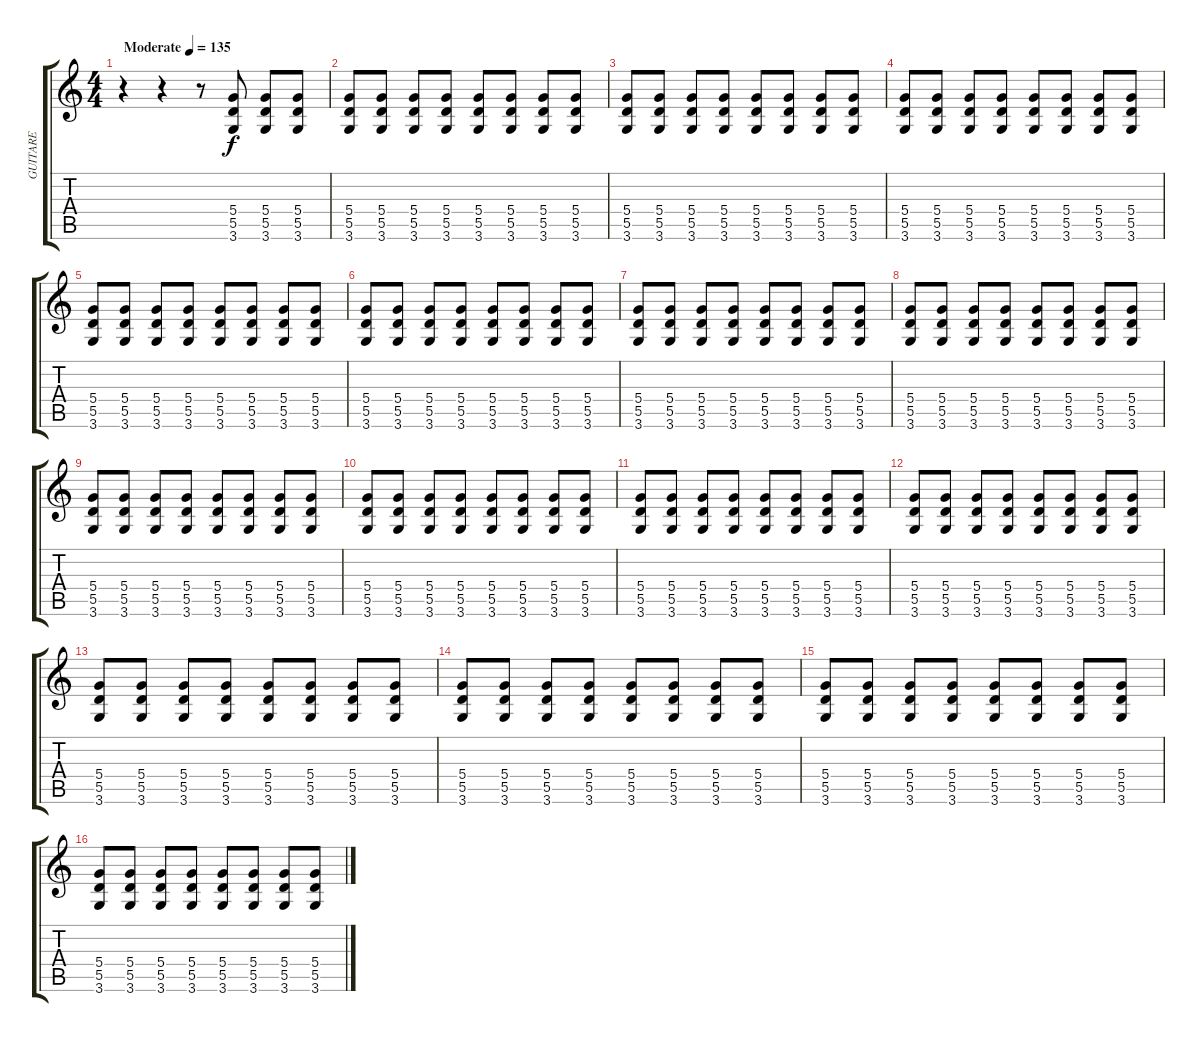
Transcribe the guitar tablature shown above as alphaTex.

\track ("GUITARE" "GUITARE") {instrument distortionguitar}
\staff {score tabs}
\tuning (E4 B3 G3 D3 A2 E2) {hide}
\ts (4 4)
\tempo (135 "Moderate")
\clef g2
\ks c
r.4{dy f instrument distortionguitar} r.4 r.8 (5.4 5.5 3.6).8 (5.4 5.5 3.6).8 (5.4 5.5 3.6).8 |
(5.4 5.5 3.6).8 (5.4 5.5 3.6).8 (5.4 5.5 3.6).8 (5.4 5.5 3.6).8 (5.4 5.5 3.6).8 (5.4 5.5 3.6).8 (5.4 5.5 3.6).8 (5.4 5.5 3.6).8 |
(5.4 5.5 3.6).8 (5.4 5.5 3.6).8 (5.4 5.5 3.6).8 (5.4 5.5 3.6).8 (5.4 5.5 3.6).8 (5.4 5.5 3.6).8 (5.4 5.5 3.6).8 (5.4 5.5 3.6).8 |
(5.4 5.5 3.6).8 (5.4 5.5 3.6).8 (5.4 5.5 3.6).8 (5.4 5.5 3.6).8 (5.4 5.5 3.6).8 (5.4 5.5 3.6).8 (5.4 5.5 3.6).8 (5.4 5.5 3.6).8 |
(5.4 5.5 3.6).8 (5.4 5.5 3.6).8 (5.4 5.5 3.6).8 (5.4 5.5 3.6).8 (5.4 5.5 3.6).8 (5.4 5.5 3.6).8 (5.4 5.5 3.6).8 (5.4 5.5 3.6).8 |
(5.4 5.5 3.6).8 (5.4 5.5 3.6).8 (5.4 5.5 3.6).8 (5.4 5.5 3.6).8 (5.4 5.5 3.6).8 (5.4 5.5 3.6).8 (5.4 5.5 3.6).8 (5.4 5.5 3.6).8 |
(5.4 5.5 3.6).8 (5.4 5.5 3.6).8 (5.4 5.5 3.6).8 (5.4 5.5 3.6).8 (5.4 5.5 3.6).8 (5.4 5.5 3.6).8 (5.4 5.5 3.6).8 (5.4 5.5 3.6).8 |
(5.4 5.5 3.6).8 (5.4 5.5 3.6).8 (5.4 5.5 3.6).8 (5.4 5.5 3.6).8 (5.4 5.5 3.6).8 (5.4 5.5 3.6).8 (5.4 5.5 3.6).8 (5.4 5.5 3.6).8 |
(5.4 5.5 3.6).8 (5.4 5.5 3.6).8 (5.4 5.5 3.6).8 (5.4 5.5 3.6).8 (5.4 5.5 3.6).8 (5.4 5.5 3.6).8 (5.4 5.5 3.6).8 (5.4 5.5 3.6).8 |
(5.4 5.5 3.6).8 (5.4 5.5 3.6).8 (5.4 5.5 3.6).8 (5.4 5.5 3.6).8 (5.4 5.5 3.6).8 (5.4 5.5 3.6).8 (5.4 5.5 3.6).8 (5.4 5.5 3.6).8 |
(5.4 5.5 3.6).8 (5.4 5.5 3.6).8 (5.4 5.5 3.6).8 (5.4 5.5 3.6).8 (5.4 5.5 3.6).8 (5.4 5.5 3.6).8 (5.4 5.5 3.6).8 (5.4 5.5 3.6).8 |
(5.4 5.5 3.6).8 (5.4 5.5 3.6).8 (5.4 5.5 3.6).8 (5.4 5.5 3.6).8 (5.4 5.5 3.6).8 (5.4 5.5 3.6).8 (5.4 5.5 3.6).8 (5.4 5.5 3.6).8 |
(5.4 5.5 3.6).8 (5.4 5.5 3.6).8 (5.4 5.5 3.6).8 (5.4 5.5 3.6).8 (5.4 5.5 3.6).8 (5.4 5.5 3.6).8 (5.4 5.5 3.6).8 (5.4 5.5 3.6).8 |
(5.4 5.5 3.6).8 (5.4 5.5 3.6).8 (5.4 5.5 3.6).8 (5.4 5.5 3.6).8 (5.4 5.5 3.6).8 (5.4 5.5 3.6).8 (5.4 5.5 3.6).8 (5.4 5.5 3.6).8 |
(5.4 5.5 3.6).8 (5.4 5.5 3.6).8 (5.4 5.5 3.6).8 (5.4 5.5 3.6).8 (5.4 5.5 3.6).8 (5.4 5.5 3.6).8 (5.4 5.5 3.6).8 (5.4 5.5 3.6).8 |
(5.4 5.5 3.6).8 (5.4 5.5 3.6).8 (5.4 5.5 3.6).8 (5.4 5.5 3.6).8 (5.4 5.5 3.6).8 (5.4 5.5 3.6).8 (5.4 5.5 3.6).8 (5.4 5.5 3.6).8
